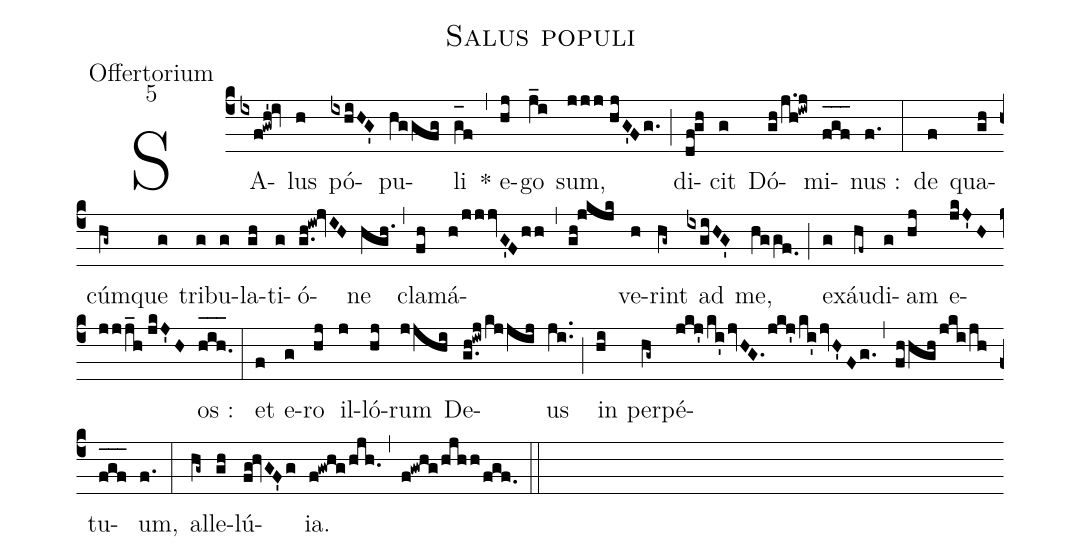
name:Salus populi;
office-part:Offertorium;
mode:5;
%%
(c4) SA(ixf!gwh'!iv)lus(h) pó(ixhiHG')pu(hggfg)li(g_[oh:h]f) (,) * e(hj)go(j_i) sum,(jjj//hjG'Fg.) (;) di(df!gh)cit(g) Dó(gh/j.h!iwj)mi(f_[oh:h]g_[oh:h]f_[oh:h])nus :(f.) (:) de(f) qua(gh)cúm(hg~)que(g) tri(g)bu(g)la(gh)ti(g)ó(g.h!iw!jvIH)ne(hgh.) (,) cla(fh)má(h/jjjvG'Fhh)(,)(gh!jkjk)ve(h)rint(hg~) ad(ixgiHG') me,(hggf.0) (;) ex(g)áu(hf~)di(g)am(hj) e(jkJ'Hjjj_h//jkJ'H)os :(h_[oh:h]i_[oh:h]h._[oh:h]) (:) et(f) e(g)ro(hj) il(j)ló(hj)rum(jjhi) De(g.h!iwj/kjjij)us(ji..) (;) in(hi) per(hg~)pé(jkj'/ki'jvHG.jkj'/ki'jvH'Fg.)(,)(fhhghjki/jh)tu(f_[oh:h]g_[oh:h]f_[oh:h])um,(f.) (:) al(hg~)le(gh)lú(fg!hvGF'g){ia}.(f!gwhg/hjh.) (,) (f!gwhg/hjhh/fgf.) (::)
